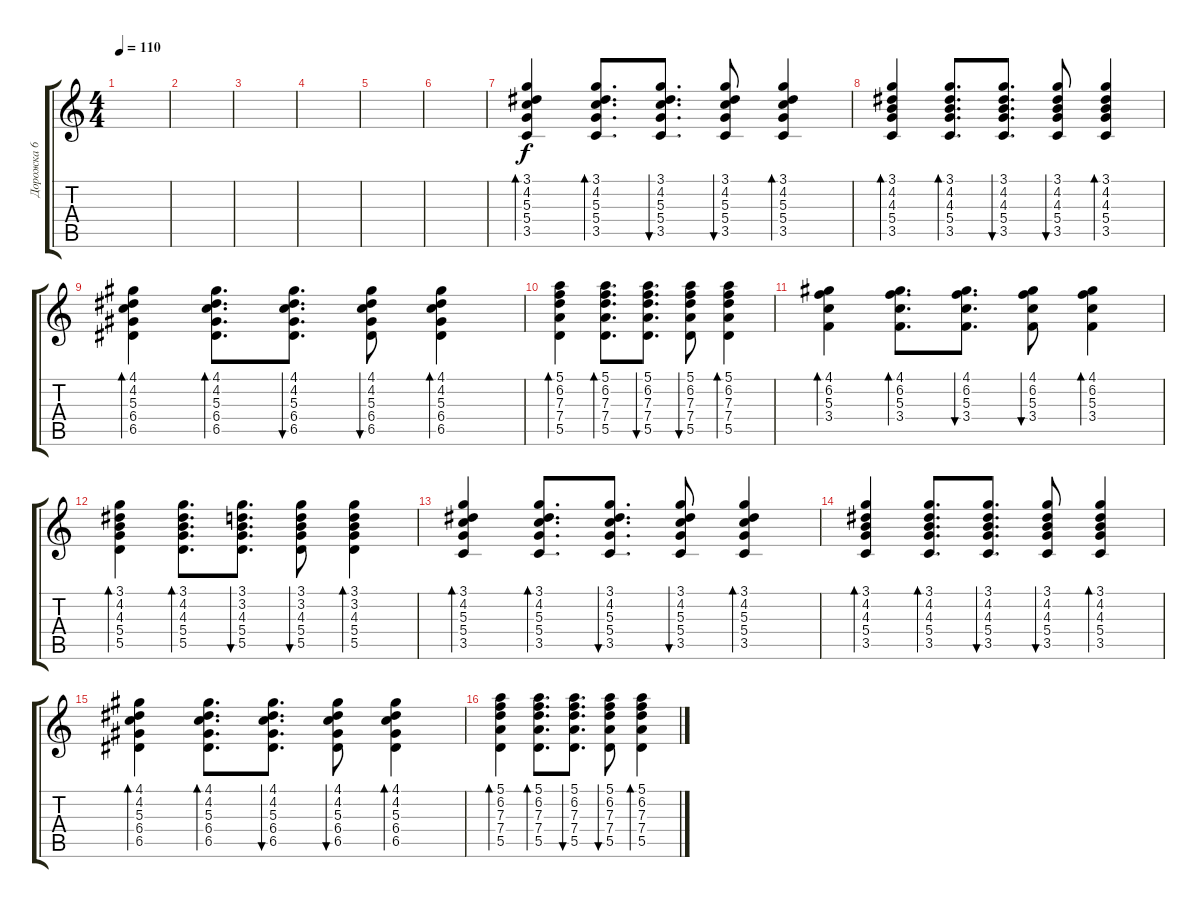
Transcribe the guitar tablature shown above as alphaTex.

\track ("Дорожка 6" "Дорожка 6") {instrument electricguitarclean}
\staff {score tabs}
\tuning (E4 B3 G3 D3 A2 E2) {hide}
\ts (4 4)
\tempo 110
\clef g2
\ks c
|
|
|
|
|
|
(3.1 4.2 5.3 5.4 3.5).4{bd 60 balance 10 instrument electricguitarclean} (3.1 4.2 5.3 5.4 3.5).8{d bd 60} (3.1 4.2 5.3 5.4 3.5).8{d bu 60} (3.1 4.2 5.3 5.4 3.5).8{bu 60} (3.1 4.2 5.3 5.4 3.5).4{bd 60} |
(3.1 4.2 4.3 5.4 3.5).4{bd 60} (3.1 4.2 4.3 5.4 3.5).8{d bd 60} (3.1 4.2 4.3 5.4 3.5).8{d bu 60} (3.1 4.2 4.3 5.4 3.5).8{bu 60} (3.1 4.2 4.3 5.4 3.5).4{bd 60} |
(4.1 4.2 5.3 6.4 6.5).4{bd 60} (4.1 4.2 5.3 6.4 6.5).8{d bd 60} (4.1 4.2 5.3 6.4 6.5).8{d bu 60} (4.1 4.2 5.3 6.4 6.5).8{bu 60} (4.1 4.2 5.3 6.4 6.5).4{bd 60} |
(5.1 6.2 7.3 7.4 5.5).4{bd 60} (5.1 6.2 7.3 7.4 5.5).8{d bd 60} (5.1 6.2 7.3 7.4 5.5).8{d bu 60} (5.1 6.2 7.3 7.4 5.5).8{bu 60} (5.1 6.2 7.3 7.4 5.5).4{bd 60} |
(4.1 6.2 5.3 3.4).4{bd 60} (4.1 6.2 5.3 3.4).8{d bd 60} (4.1 6.2 5.3 3.4).8{d bu 60} (4.1 6.2 5.3 3.4).8{bu 60} (4.1 6.2 5.3 3.4).4{bd 60} |
(3.1 4.2 4.3 5.4 5.5).4{bd 60} (3.1 4.2 4.3 5.4 5.5).8{d bd 60} (3.1 3.2 4.3 5.4 5.5).8{d bu 60} (3.1 3.2 4.3 5.4 5.5).8{bu 60} (3.1 3.2 4.3 5.4 5.5).4{bd 60} |
(3.1 4.2 5.3 5.4 3.5).4{bd 60} (3.1 4.2 5.3 5.4 3.5).8{d bd 60} (3.1 4.2 5.3 5.4 3.5).8{d bu 60} (3.1 4.2 5.3 5.4 3.5).8{bu 60} (3.1 4.2 5.3 5.4 3.5).4{bd 60} |
(3.1 4.2 4.3 5.4 3.5).4{bd 60} (3.1 4.2 4.3 5.4 3.5).8{d bd 60} (3.1 4.2 4.3 5.4 3.5).8{d bu 60} (3.1 4.2 4.3 5.4 3.5).8{bu 60} (3.1 4.2 4.3 5.4 3.5).4{bd 60} |
(4.1 4.2 5.3 6.4 6.5).4{bd 60} (4.1 4.2 5.3 6.4 6.5).8{d bd 60} (4.1 4.2 5.3 6.4 6.5).8{d bu 60} (4.1 4.2 5.3 6.4 6.5).8{bu 60} (4.1 4.2 5.3 6.4 6.5).4{bd 60} |
(5.1 6.2 7.3 7.4 5.5).4{bd 60} (5.1 6.2 7.3 7.4 5.5).8{d bd 60} (5.1 6.2 7.3 7.4 5.5).8{d bu 60} (5.1 6.2 7.3 7.4 5.5).8{bu 60} (5.1 6.2 7.3 7.4 5.5).4{bd 60}
